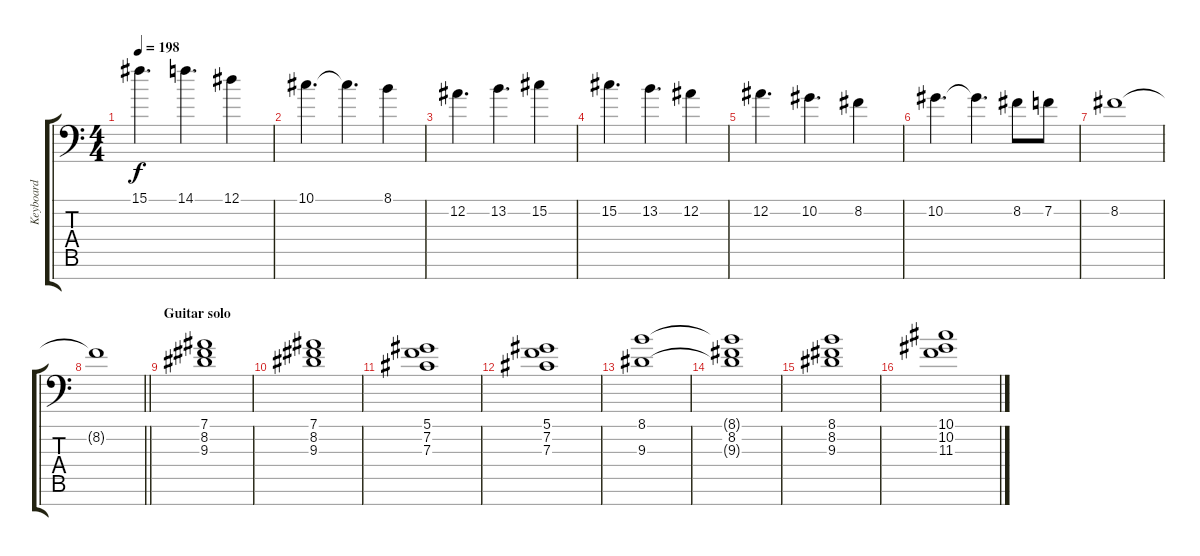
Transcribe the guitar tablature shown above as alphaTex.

\track ("Keyboard" "Keyboard") {instrument lead2sawtooth}
\staff {score tabs}
\tuning (Eb4 Bb3 Gb3 Db3 Ab2 Eb2 Bb1) {hide}
\ts (4 4)
\tempo 198
\clef f4
\ks c
15.1.4{d dy f} 14.1.4{d} 12.1.4 |
10.1.4{d} 10.1{t}.4{d} 8.1.4 |
12.2.4{d} 13.2.4{d} 15.2.4 |
15.2.4{d} 13.2.4{d} 12.2.4 |
12.2.4{d} 10.2.4{d} 8.2.4 |
10.2.4{d} 10.2{t}.4{d} 8.2.8 7.2.8 |
8.2.1 |
\barLineRight lightlight
8.2{t}.1 |
\section ("" "Guitar solo")
(7.1 8.2 9.3).1{instrument stringensemble1} |
(7.1 8.2 9.3).1 |
(5.1 7.2 7.3).1 |
(5.1 7.2 7.3).1 |
(8.1 9.3).1 |
(8.1{t} 8.2 9.3{t}).1 |
(8.1 8.2 9.3).1 |
(10.1 10.2 11.3).1
